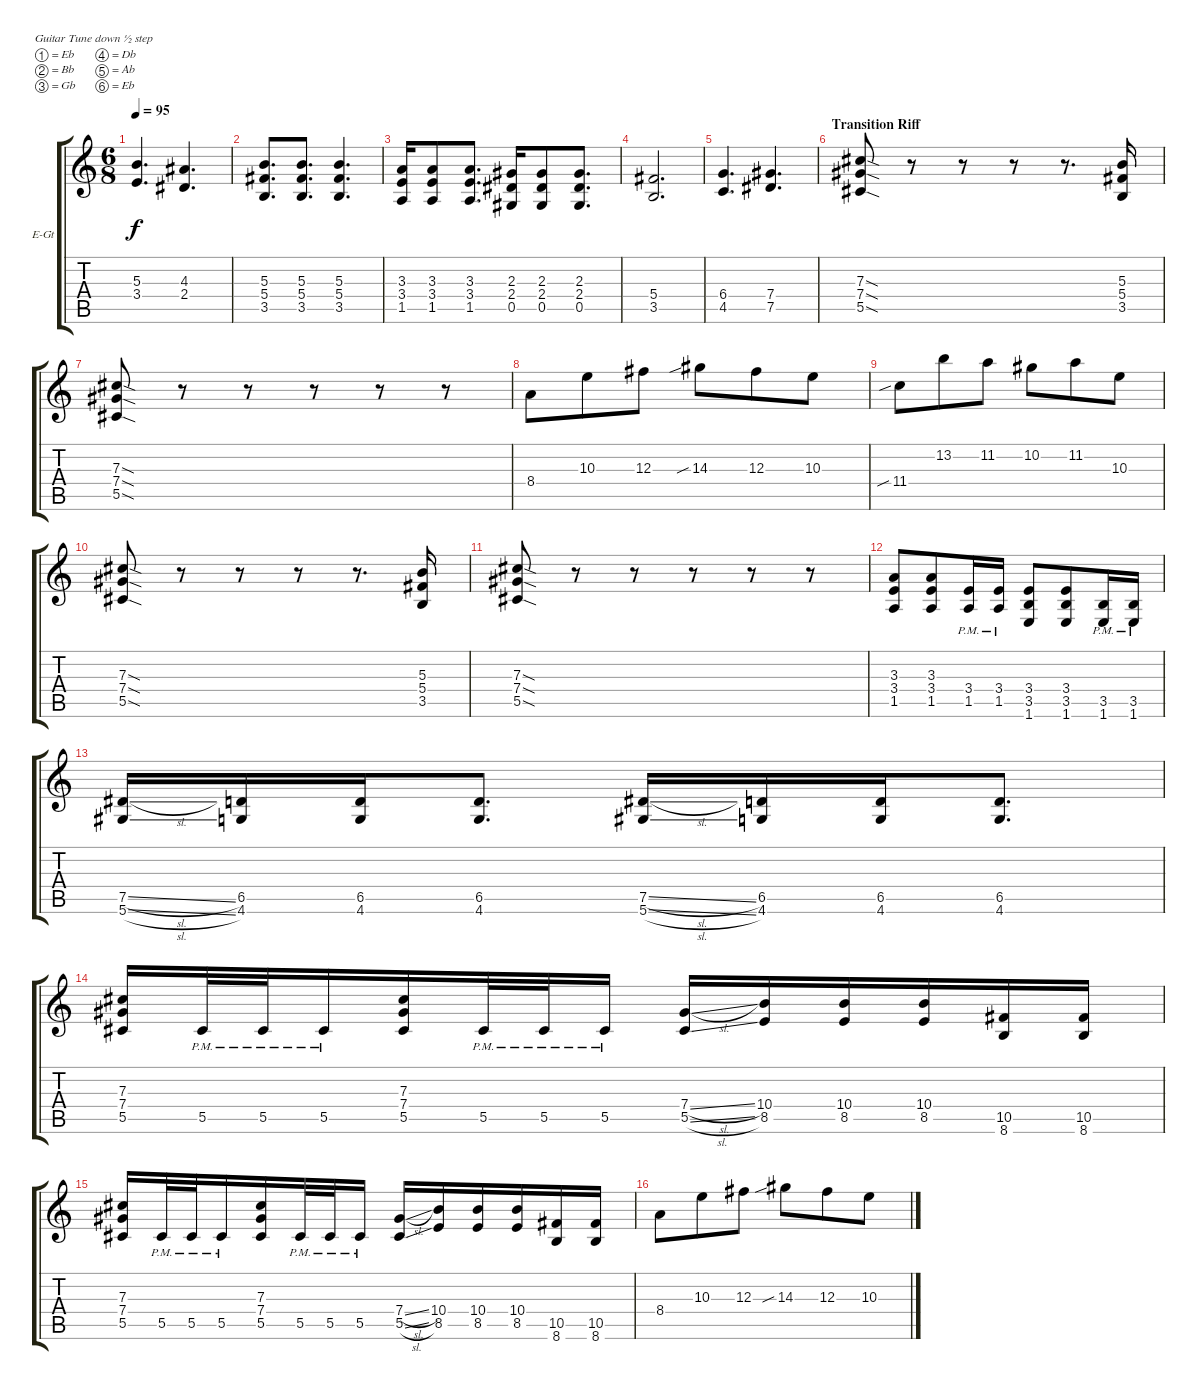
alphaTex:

\bracketExtendMode groupsimilarinstruments
\firstSystemTrackNameOrientation horizontal
\otherSystemsTrackNameOrientation horizontal
\track ("Electric Guitar 2" "E-Gt") {instrument distortionguitar}
\staff {score tabs}
\tuning (Eb4 Bb3 Gb3 Db3 Ab2 Eb2)
\ts (6 8)
\tempo 95
\clef g2
\ks c
(3.4 5.3).4{d dy f} (4.3 2.4).4{d} |
(3.5 5.4 5.3).8{d} (5.3 5.4 3.5).8{d} (3.5 5.4 5.3).4{d} |
(1.5 3.4 3.3).16 (1.5 3.4 3.3).8 (1.5 3.4 3.3).8{d} (0.5 2.4 2.3).16 (0.5 2.4 2.3).8 (0.5 2.4 2.3).8{d} |
(5.4 3.5).2{d} |
(4.5 6.4).4{d} (7.5 7.4).4{d} |
\section ("" "Transition Riff")
(5.5{sod} 7.4{sod} 7.3{sod}).8 r.8 r.8 r.8 r.8{d} (3.5 5.4 5.3).16 |
(5.5{sod} 7.4{sod} 7.3{sod}).8 r.8 r.8 r.8 r.8 r.8 |
8.4.8 10.3.8 12.3.8 14.3{sib}.8 12.3.8 10.3.8 |
11.4{sib}.8 13.2.8 11.2.8 10.2.8 11.2.8 10.3.8 |
(5.5{sod} 7.4{sod} 7.3{sod}).8 r.8 r.8 r.8 r.8{d} (3.5 5.4 5.3).16 |
(5.5{sod} 7.4{sod} 7.3{sod}).8 r.8 r.8 r.8 r.8 r.8 |
(1.5 3.4 3.3).8 (3.3 3.4 1.5).8 (1.5{pm} 3.4{pm}).16 (1.5{pm} 3.4{pm}).16 (1.6 3.5 3.4).8 (3.4 3.5 1.6).8 (1.6{pm} 3.5{pm}).16 (1.6{pm} 3.5{pm}).16 |
(5.6{sl} 7.5{sl}).16 (4.6 6.5).16 (4.6 6.5).16 (4.6 6.5).8{d} (5.6{sl} 7.5{sl}).16 (4.6 6.5).16 (4.6 6.5).16 (4.6 6.5).8{d} |
(5.5 7.4 7.3).16 5.5{pm}.32 5.5{pm}.32 5.5{pm}.16 (5.5 7.4 7.3).16 5.5{pm}.32 5.5{pm}.32 5.5{pm}.16 (5.5{sl} 7.4{sl}).16 (8.5 10.4).16 (8.5 10.4).16 (8.5 10.4).16 (8.6 10.5).16 (8.6 10.5).16 |
(5.5 7.4 7.3).16 5.5{pm}.32 5.5{pm}.32 5.5{pm}.16 (5.5 7.4 7.3).16 5.5{pm}.32 5.5{pm}.32 5.5{pm}.16 (5.5{sl} 7.4{sl}).16 (8.5 10.4).16 (8.5 10.4).16 (8.5 10.4).16 (8.6 10.5).16 (8.6 10.5).16 |
8.4.8 10.3.8 12.3.8 14.3{sib}.8 12.3.8 10.3.8
